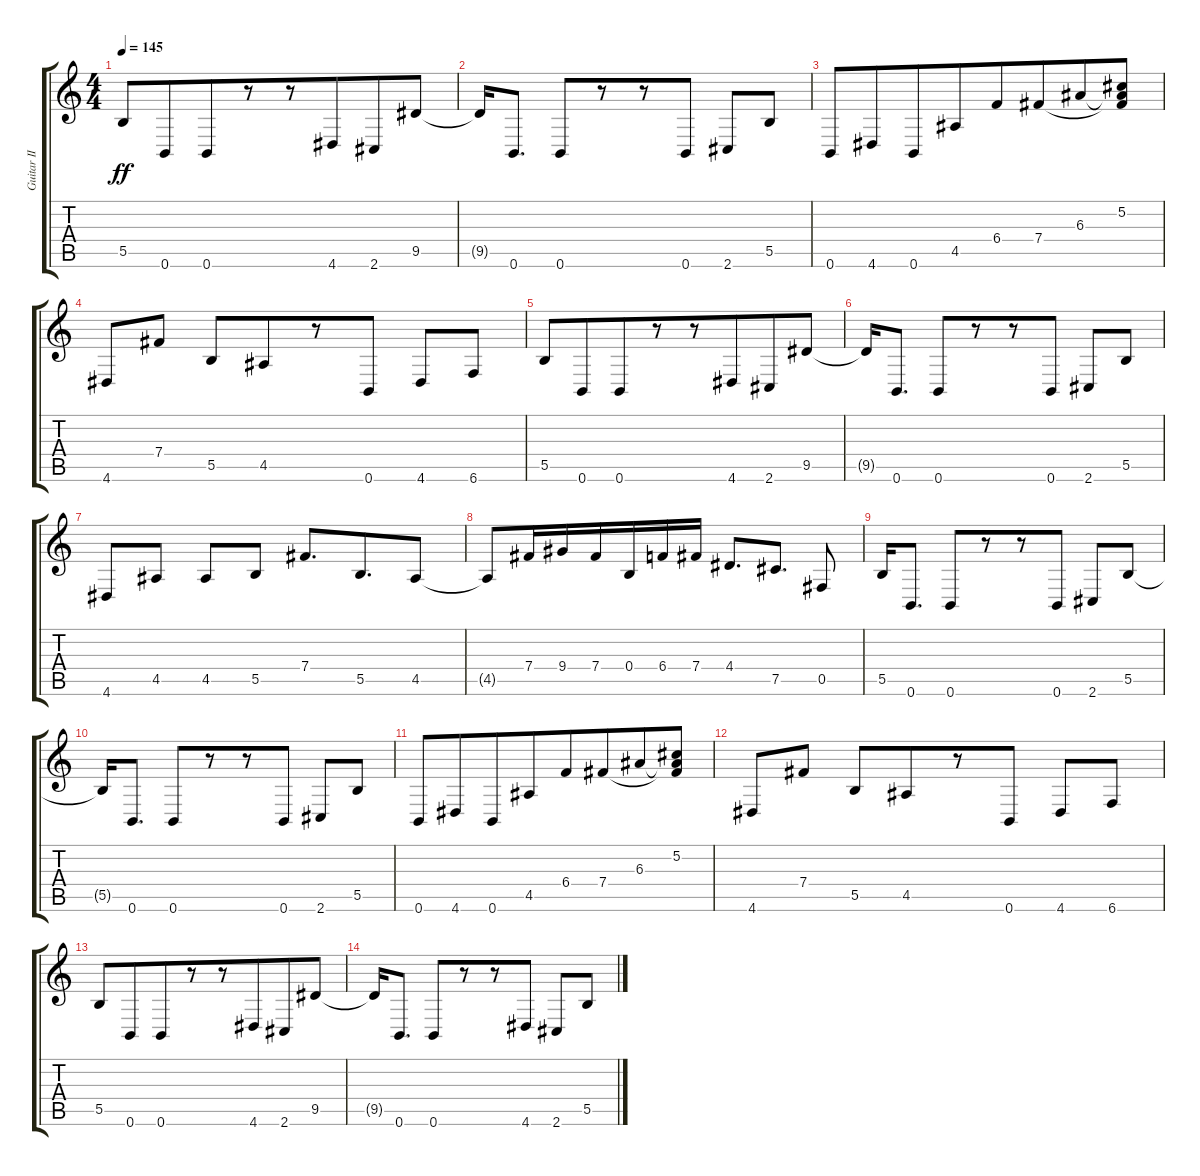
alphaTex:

\track ("Guitar II" "Guitar II") {instrument overdrivenguitar}
\staff {score tabs}
\tuning (Db4 Ab3 E3 B2 Gb2 B1) {hide}
\ts (4 4)
\tempo 145
\clef g2
\ks c
5.5.8{dy ff beam merge} 0.6.8{beam merge} 0.6.8{beam merge} r.8 r.8 4.6.8{beam merge} 2.6.8 9.5.8 |
9.5{t}.16 0.6.8{d} 0.6.8{beam merge} r.8{beam merge} r.8 0.6.8 2.6.8{beam merge} 5.5.8 |
0.6.8{beam merge} 4.6.8{beam merge} 0.6.8{beam merge} 4.5.8{beam merge} 6.4.8 7.4.8{beam merge} 6.3.8{beam merge} (5.2 6.3{t} 7.4{t}).8 |
4.6.8{beam merge} 7.4.8 5.5.8 4.5.8{beam merge} r.8 0.6.8 4.6.8{beam merge} 6.6.8 |
5.5.8{beam merge} 0.6.8{beam merge} 0.6.8{beam merge} r.8 r.8 4.6.8{beam merge} 2.6.8 9.5.8 |
9.5{t}.16 0.6.8{d} 0.6.8{beam merge} r.8{beam merge} r.8 0.6.8 2.6.8{beam merge} 5.5.8 |
4.6.8 4.5.8 4.5.8{beam merge} 5.5.8 7.4.8{d} 5.5.8{d beam merge} 4.5.8 |
4.5{t}.8 7.4.16{beam merge} 9.4.16{beam merge} 7.4.16 0.4.16{beam merge} 6.4.16{beam merge} 7.4.16 4.4.8{d} 7.5.8{d} 0.5.8 |
5.5.16 0.6.8{d} 0.6.8{beam merge} r.8{beam merge} r.8 0.6.8 2.6.8{beam merge} 5.5.8 |
5.5{t}.16 0.6.8{d} 0.6.8{beam merge} r.8{beam merge} r.8 0.6.8 2.6.8{beam merge} 5.5.8 |
0.6.8{beam merge} 4.6.8{beam merge} 0.6.8{beam merge} 4.5.8{beam merge} 6.4.8 7.4.8{beam merge} 6.3.8{beam merge} (5.2 6.3{t} 7.4{t}).8 |
4.6.8{beam merge} 7.4.8 5.5.8 4.5.8{beam merge} r.8 0.6.8 4.6.8{beam merge} 6.6.8 |
5.5.8{beam merge} 0.6.8{beam merge} 0.6.8{beam merge} r.8 r.8 4.6.8{beam merge} 2.6.8 9.5.8 |
9.5{t}.16 0.6.8{d} 0.6.8{beam merge} r.8{beam merge} r.8 4.6.8 2.6.8{beam merge} 5.5.8
